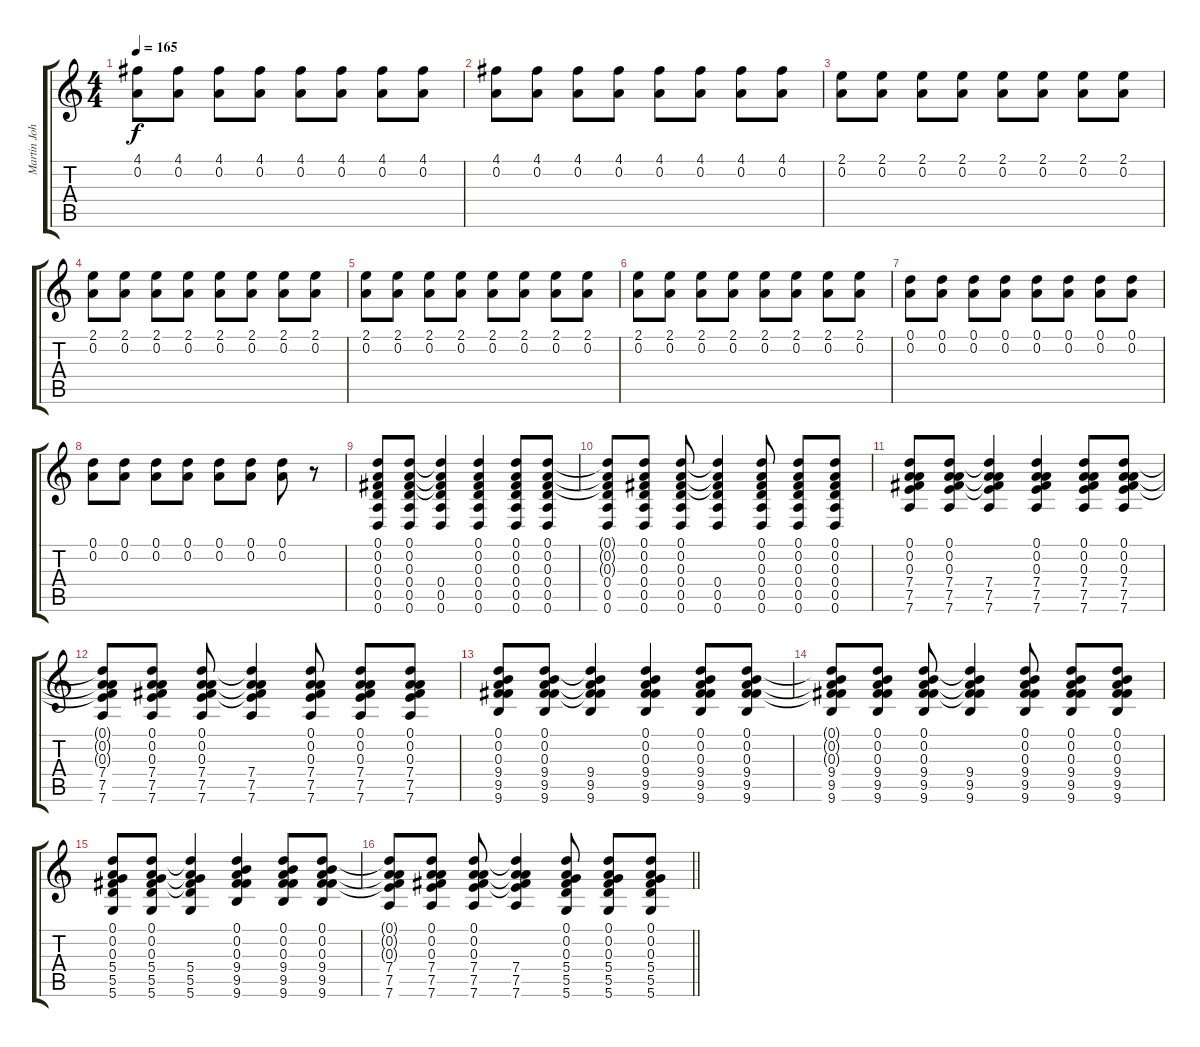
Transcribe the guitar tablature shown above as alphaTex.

\track ("Martin Johnson (Rhythm Guitar)" "Martin Joh") {instrument overdrivenguitar}
\staff {score tabs}
\tuning (D4 A3 Gb3 D3 A2 D2) {hide}
\ts (4 4)
\tempo 165
\clef g2
\ks c
(4.1 0.2).8{dy f} (4.1 0.2).8 (4.1 0.2).8 (4.1 0.2).8 (4.1 0.2).8 (4.1 0.2).8 (4.1 0.2).8 (4.1 0.2).8 |
(4.1 0.2).8 (4.1 0.2).8 (4.1 0.2).8 (4.1 0.2).8 (4.1 0.2).8 (4.1 0.2).8 (4.1 0.2).8 (4.1 0.2).8 |
(2.1 0.2).8 (2.1 0.2).8 (2.1 0.2).8 (2.1 0.2).8 (2.1 0.2).8 (2.1 0.2).8 (2.1 0.2).8 (2.1 0.2).8 |
(2.1 0.2).8 (2.1 0.2).8 (2.1 0.2).8 (2.1 0.2).8 (2.1 0.2).8 (2.1 0.2).8 (2.1 0.2).8 (2.1 0.2).8 |
(2.1 0.2).8 (2.1 0.2).8 (2.1 0.2).8 (2.1 0.2).8 (2.1 0.2).8 (2.1 0.2).8 (2.1 0.2).8 (2.1 0.2).8 |
(2.1 0.2).8 (2.1 0.2).8 (2.1 0.2).8 (2.1 0.2).8 (2.1 0.2).8 (2.1 0.2).8 (2.1 0.2).8 (2.1 0.2).8 |
(0.1 0.2).8 (0.1 0.2).8 (0.1 0.2).8 (0.1 0.2).8 (0.1 0.2).8 (0.1 0.2).8 (0.1 0.2).8 (0.1 0.2).8 |
(0.1 0.2).8 (0.1 0.2).8 (0.1 0.2).8 (0.1 0.2).8 (0.1 0.2).8 (0.1 0.2).8 (0.1 0.2).8 r.8 |
(0.1 0.2 0.3 0.4 0.5 0.6).8 (0.1 0.2 0.3 0.4 0.5 0.6).8 (0.1{t} 0.2{t} 0.3{t} 0.4 0.5 0.6).4 (0.1 0.2 0.3 0.4 0.5 0.6).4 (0.1 0.2 0.3 0.4 0.5 0.6).8 (0.1 0.2 0.3 0.4 0.5 0.6).8 |
(0.1{t} 0.2{t} 0.3{t} 0.4 0.5 0.6).8 (0.1 0.2 0.3 0.4 0.5 0.6).8 (0.1 0.2 0.3 0.4 0.5 0.6).8 (0.1{t} 0.2{t} 0.3{t} 0.4 0.5 0.6).4 (0.1 0.2 0.3 0.4 0.5 0.6).8 (0.1 0.2 0.3 0.4 0.5 0.6).8 (0.1 0.2 0.3 0.4 0.5 0.6).8 |
(0.1 0.2 0.3 7.4 7.5 7.6).8 (0.1 0.2 0.3 7.4 7.5 7.6).8 (0.1{t} 0.2{t} 0.3{t} 7.4 7.5 7.6).4 (0.1 0.2 0.3 7.4 7.5 7.6).4 (0.1 0.2 0.3 7.4 7.5 7.6).8 (0.1 0.2 0.3 7.4 7.5 7.6).8 |
(0.1{t} 0.2{t} 0.3{t} 7.4 7.5 7.6).8 (0.1 0.2 0.3 7.4 7.5 7.6).8 (0.1 0.2 0.3 7.4 7.5 7.6).8 (0.1{t} 0.2{t} 0.3{t} 7.4 7.5 7.6).4 (0.1 0.2 0.3 7.4 7.5 7.6).8 (0.1 0.2 0.3 7.4 7.5 7.6).8 (0.1 0.2 0.3 7.4 7.5 7.6).8 |
(0.1 0.2 0.3 9.4 9.5 9.6).8 (0.1 0.2 0.3 9.4 9.5 9.6).8 (0.1{t} 0.2{t} 0.3{t} 9.4 9.5 9.6).4 (0.1 0.2 0.3 9.4 9.5 9.6).4 (0.1 0.2 0.3 9.4 9.5 9.6).8 (0.1 0.2 0.3 9.4 9.5 9.6).8 |
(0.1{t} 0.2{t} 0.3{t} 9.4 9.5 9.6).8 (0.1 0.2 0.3 9.4 9.5 9.6).8 (0.1 0.2 0.3 9.4 9.5 9.6).8 (0.1{t} 0.2{t} 0.3{t} 9.4 9.5 9.6).4 (0.1 0.2 0.3 9.4 9.5 9.6).8 (0.1 0.2 0.3 9.4 9.5 9.6).8 (0.1 0.2 0.3 9.4 9.5 9.6).8 |
(0.1 0.2 0.3 5.4 5.5 5.6).8 (0.1 0.2 0.3 5.4 5.5 5.6).8 (0.1{t} 0.2{t} 0.3{t} 5.4 5.5 5.6).4 (0.1 0.2 0.3 9.4 9.5 9.6).4 (0.1 0.2 0.3 9.4 9.5 9.6).8 (0.1 0.2 0.3 9.4 9.5 9.6).8 |
\barLineRight lightlight
(0.1{t} 0.2{t} 0.3{t} 7.4 7.5 7.6).8 (0.1 0.2 0.3 7.4 7.5 7.6).8 (0.1 0.2 0.3 7.4 7.5 7.6).8 (0.1{t} 0.2{t} 0.3{t} 7.4 7.5 7.6).4 (0.1 0.2 0.3 5.4 5.5 5.6).8 (0.1 0.2 0.3 5.4 5.5 5.6).8 (0.1 0.2 0.3 5.4 5.5 5.6).8
